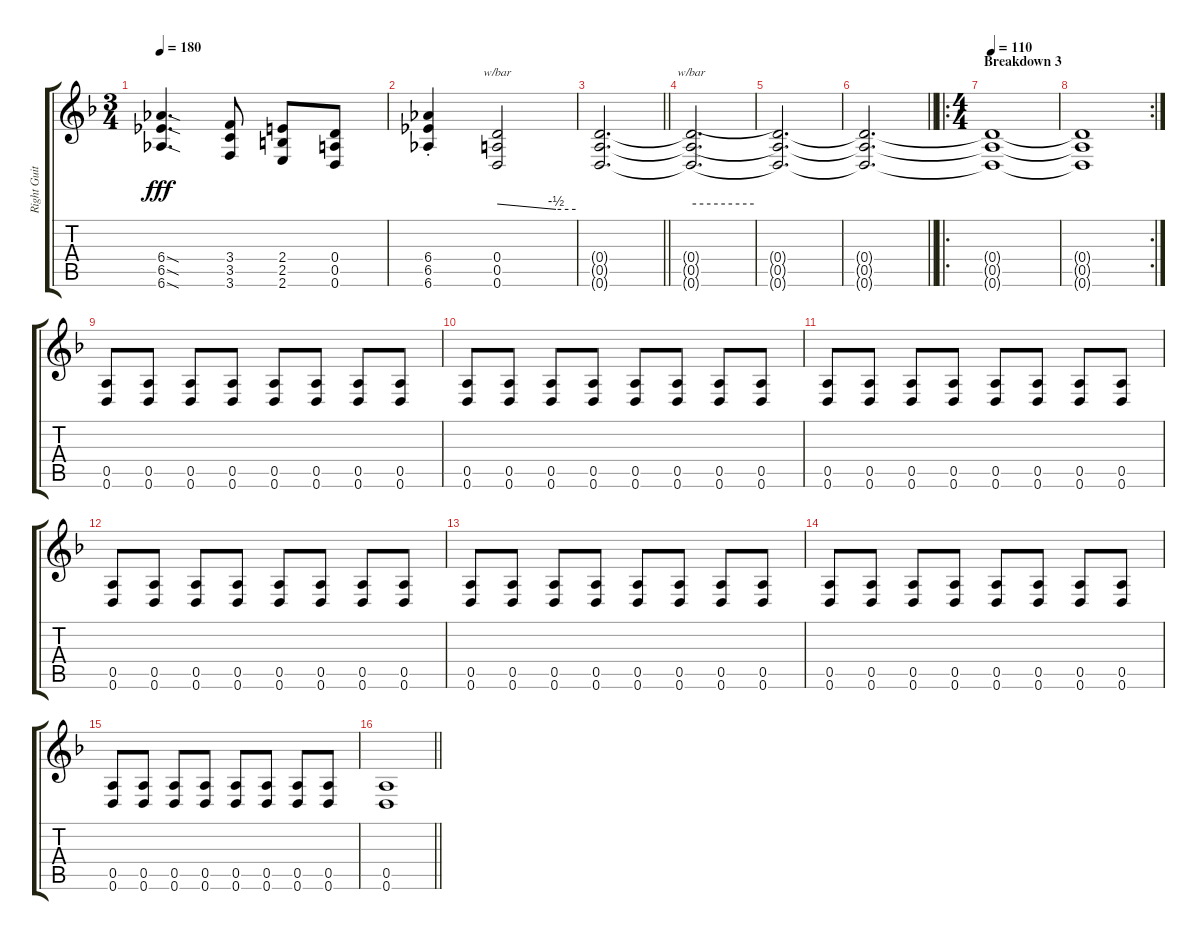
\track ("Right Guitar" "Right Guit") {instrument distortionguitar}
\staff {score tabs}
\tuning (E4 B3 G3 D3 A2 D2) {hide}
\ts (3 4)
\tempo 180
\clef g2
\ks f
(6.4{sod} 6.5{sod} 6.6{sod}).4{d dy fff} (3.4 3.5 3.6).8 (2.4 2.5 2.6).8 (0.4 0.5 0.6).8 |
(6.4{st} 6.5{st} 6.6{st}).4 (0.4 0.5 0.6).2{tbe (custom default 0 0 45 -2 60 -2)} |
\barLineRight lightlight
(0.4{t} 0.5{t} 0.6{t}).2{d} |
(0.4{t} 0.5{t} 0.6{t}).2{d tbe (hold default 0 0 60 0)} |
(0.4{t} 0.5{t} 0.6{t}).2{d} |
\barLineRight lightlight
(0.4{t} 0.5{t} 0.6{t}).2{d} |
\ro
\ts (4 4)
\section ("" "Breakdown 3")
\tempo 110
(0.4{t} 0.5{t} 0.6{t}).1 |
\rc 2
(0.4{t} 0.5{t} 0.6{t}).1 |
(0.5 0.6).8 (0.5 0.6).8 (0.5 0.6).8 (0.5 0.6).8 (0.5 0.6).8 (0.5 0.6).8 (0.5 0.6).8 (0.5 0.6).8 |
(0.5 0.6).8 (0.5 0.6).8 (0.5 0.6).8 (0.5 0.6).8 (0.5 0.6).8 (0.5 0.6).8 (0.5 0.6).8 (0.5 0.6).8 |
(0.5 0.6).8 (0.5 0.6).8 (0.5 0.6).8 (0.5 0.6).8 (0.5 0.6).8 (0.5 0.6).8 (0.5 0.6).8 (0.5 0.6).8 |
(0.5 0.6).8 (0.5 0.6).8 (0.5 0.6).8 (0.5 0.6).8 (0.5 0.6).8 (0.5 0.6).8 (0.5 0.6).8 (0.5 0.6).8 |
(0.5 0.6).8 (0.5 0.6).8 (0.5 0.6).8 (0.5 0.6).8 (0.5 0.6).8 (0.5 0.6).8 (0.5 0.6).8 (0.5 0.6).8 |
(0.5 0.6).8 (0.5 0.6).8 (0.5 0.6).8 (0.5 0.6).8 (0.5 0.6).8 (0.5 0.6).8 (0.5 0.6).8 (0.5 0.6).8 |
(0.5 0.6).8 (0.5 0.6).8 (0.5 0.6).8 (0.5 0.6).8 (0.5 0.6).8 (0.5 0.6).8 (0.5 0.6).8 (0.5 0.6).8 |
\barLineRight lightlight
(0.5 0.6).1
